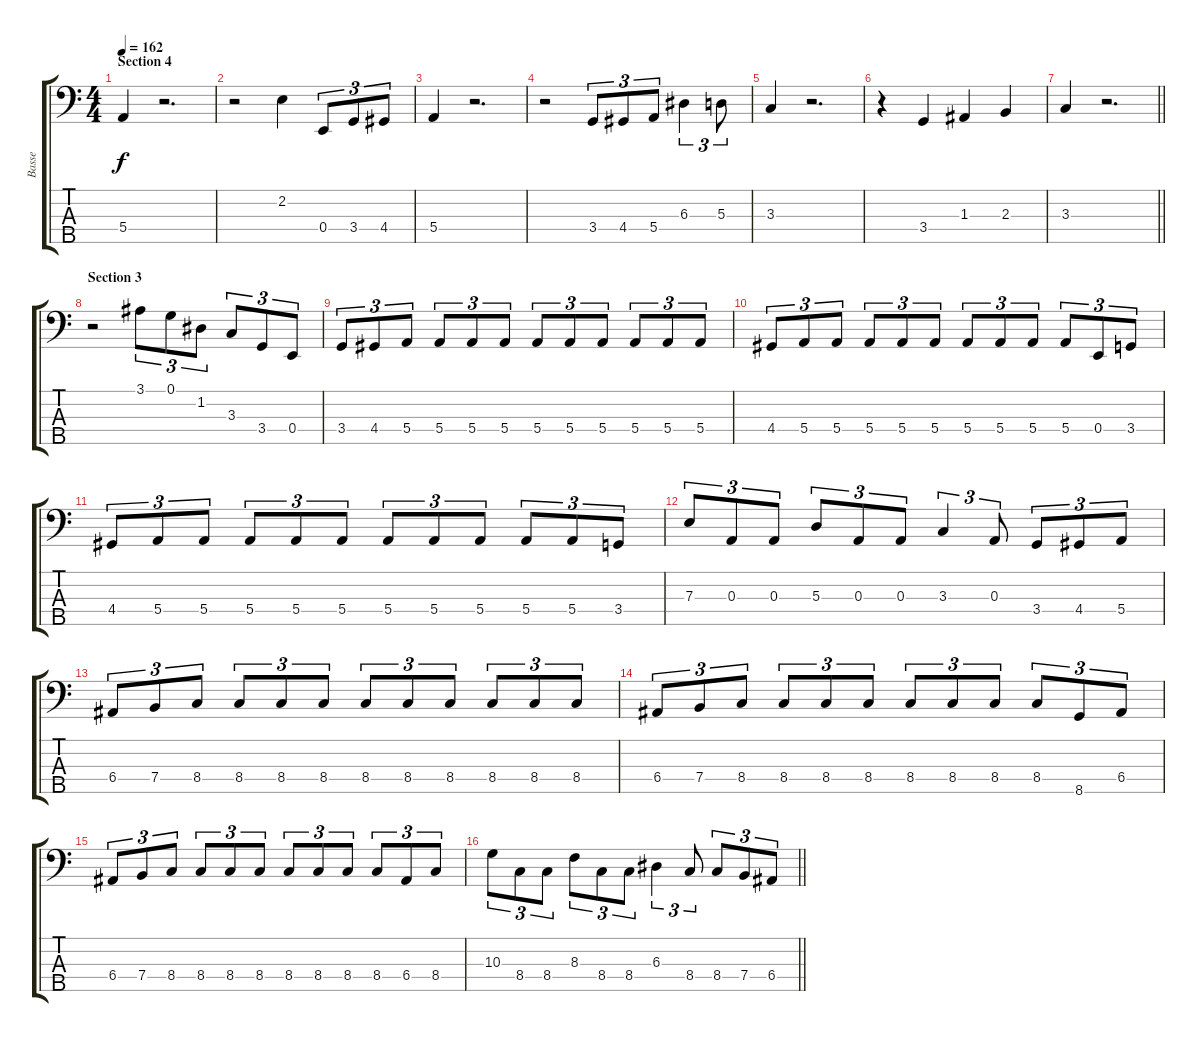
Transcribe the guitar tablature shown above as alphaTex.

\track ("Basse" "Basse") {instrument electricbasspick}
\staff {score tabs}
\tuning (G2 D2 A1 E1 B0) {hide}
\ts (4 4)
\section ("" "Section 4")
\tempo 162
\clef f4
\ks c
5.4.4{dy f instrument electricbasspick} r.2{d} |
r.2 2.2.4 0.4.8{tu (3 2)} 3.4.8{tu (3 2)} 4.4.8{tu (3 2)} |
5.4.4 r.2{d} |
r.2 3.4.8{tu (3 2)} 4.4.8{tu (3 2)} 5.4.8{tu (3 2)} 6.3.4{tu (3 2)} 5.3.8{tu (3 2)} |
3.3.4 r.2{d} |
r.4 3.4.4 1.3.4 2.3.4 |
\barLineRight lightlight
3.3.4 r.2{d} |
\section ("" "Section 3")
r.2 3.1.8{tu (3 2)} 0.1.8{tu (3 2)} 1.2.8{tu (3 2)} 3.3.8{tu (3 2)} 3.4.8{tu (3 2)} 0.4.8{tu (3 2)} |
3.4.8{tu (3 2)} 4.4.8{tu (3 2)} 5.4.8{tu (3 2)} 5.4.8{tu (3 2)} 5.4.8{tu (3 2)} 5.4.8{tu (3 2)} 5.4.8{tu (3 2)} 5.4.8{tu (3 2)} 5.4.8{tu (3 2)} 5.4.8{tu (3 2)} 5.4.8{tu (3 2)} 5.4.8{tu (3 2)} |
4.4.8{tu (3 2)} 5.4.8{tu (3 2)} 5.4.8{tu (3 2)} 5.4.8{tu (3 2)} 5.4.8{tu (3 2)} 5.4.8{tu (3 2)} 5.4.8{tu (3 2)} 5.4.8{tu (3 2)} 5.4.8{tu (3 2)} 5.4.8{tu (3 2)} 0.4.8{tu (3 2)} 3.4.8{tu (3 2)} |
4.4.8{tu (3 2)} 5.4.8{tu (3 2)} 5.4.8{tu (3 2)} 5.4.8{tu (3 2)} 5.4.8{tu (3 2)} 5.4.8{tu (3 2)} 5.4.8{tu (3 2)} 5.4.8{tu (3 2)} 5.4.8{tu (3 2)} 5.4.8{tu (3 2)} 5.4.8{tu (3 2)} 3.4.8{tu (3 2)} |
7.3.8{tu (3 2)} 0.3.8{tu (3 2)} 0.3.8{tu (3 2)} 5.3.8{tu (3 2)} 0.3.8{tu (3 2)} 0.3.8{tu (3 2)} 3.3.4{tu (3 2)} 0.3.8{tu (3 2)} 3.4.8{tu (3 2)} 4.4.8{tu (3 2)} 5.4.8{tu (3 2)} |
6.4.8{tu (3 2)} 7.4.8{tu (3 2)} 8.4.8{tu (3 2)} 8.4.8{tu (3 2)} 8.4.8{tu (3 2)} 8.4.8{tu (3 2)} 8.4.8{tu (3 2)} 8.4.8{tu (3 2)} 8.4.8{tu (3 2)} 8.4.8{tu (3 2)} 8.4.8{tu (3 2)} 8.4.8{tu (3 2)} |
6.4.8{tu (3 2)} 7.4.8{tu (3 2)} 8.4.8{tu (3 2)} 8.4.8{tu (3 2)} 8.4.8{tu (3 2)} 8.4.8{tu (3 2)} 8.4.8{tu (3 2)} 8.4.8{tu (3 2)} 8.4.8{tu (3 2)} 8.4.8{tu (3 2)} 8.5.8{tu (3 2)} 6.4.8{tu (3 2)} |
6.4.8{tu (3 2)} 7.4.8{tu (3 2)} 8.4.8{tu (3 2)} 8.4.8{tu (3 2)} 8.4.8{tu (3 2)} 8.4.8{tu (3 2)} 8.4.8{tu (3 2)} 8.4.8{tu (3 2)} 8.4.8{tu (3 2)} 8.4.8{tu (3 2)} 6.4.8{tu (3 2)} 8.4.8{tu (3 2)} |
\barLineRight lightlight
10.3.8{tu (3 2)} 8.4.8{tu (3 2)} 8.4.8{tu (3 2)} 8.3.8{tu (3 2)} 8.4.8{tu (3 2)} 8.4.8{tu (3 2)} 6.3.4{tu (3 2)} 8.4.8{tu (3 2)} 8.4.8{tu (3 2)} 7.4.8{tu (3 2)} 6.4.8{tu (3 2)}
